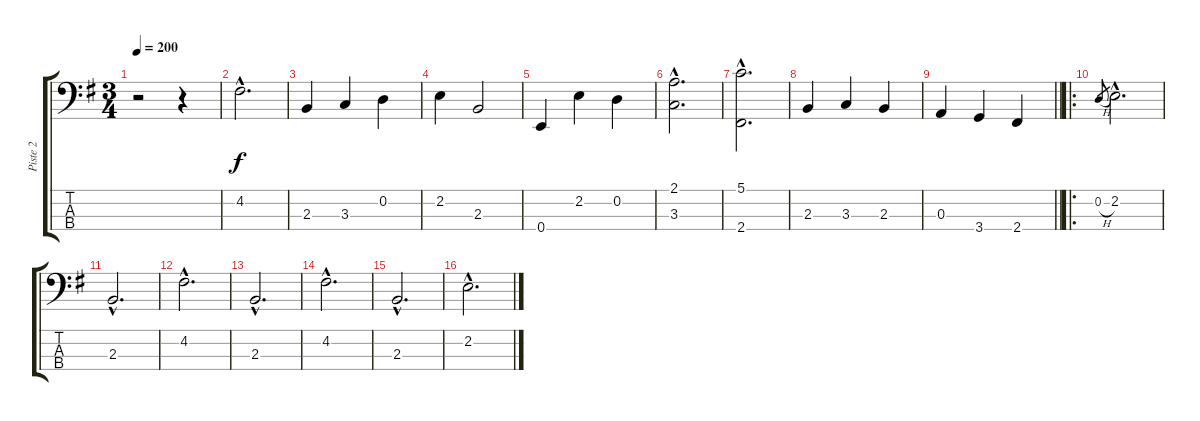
\track ("Piste 2" "Piste 2") {instrument electricbasspick}
\staff {score tabs}
\tuning (G2 D2 A1 E1) {hide}
\ts (3 4)
\tempo 200
\clef f4
\ks g
r.2{dy f instrument electricbasspick} r.4 |
4.2{hac}.2{d} |
2.3.4 3.3.4 0.2.4 |
2.2.4 2.3.2 |
0.4.4 2.2.4 0.2.4 |
(2.1{hac} 3.3{hac}).2{d} |
(5.1{hac} 2.4{hac}).2{d} |
2.3.4 3.3.4 2.3.4 |
\barLineRight lightlight
0.3.4 3.4.4 2.4.4 |
\ro
0.2{h}.8{gr} 2.2{hac}.2{d} |
2.3{hac}.2{d} |
4.2{hac}.2{d} |
2.3{hac}.2{d} |
4.2{hac}.2{d} |
2.3{hac}.2{d} |
2.2{hac}.2{d}
